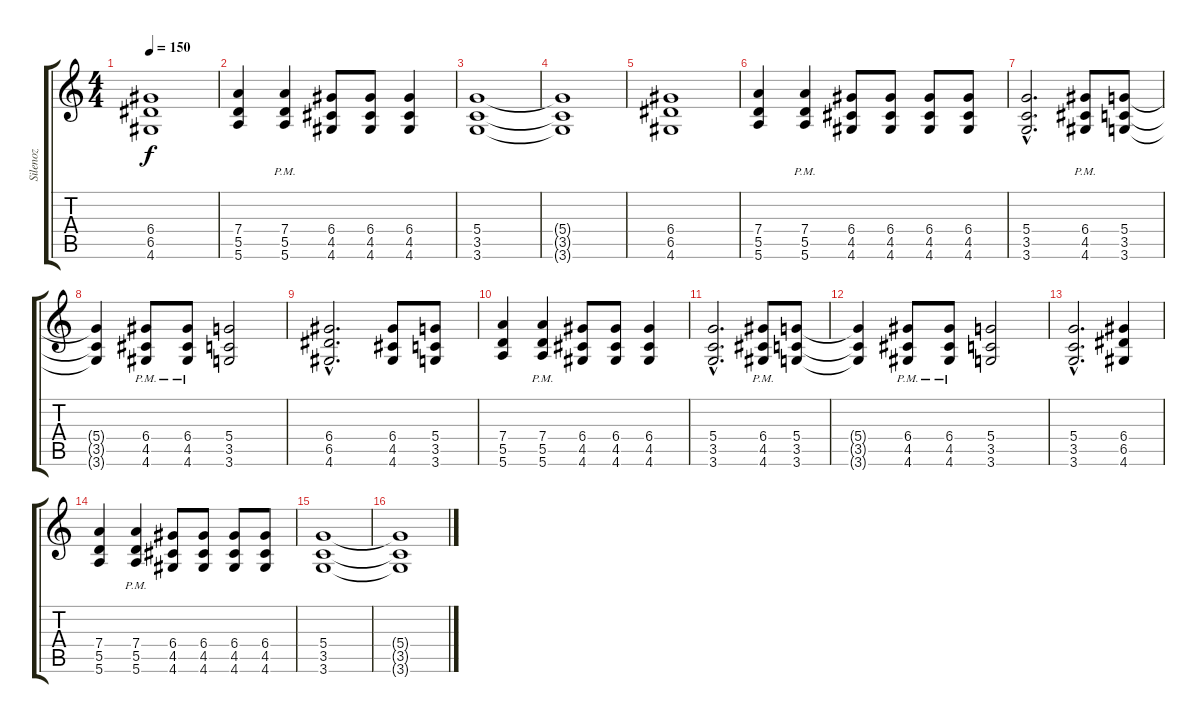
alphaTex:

\track ("Silenoz" "Silenoz") {instrument distortionguitar}
\staff {score tabs}
\tuning (E4 B3 G3 D3 A2 E2) {hide}
\ts (4 4)
\tempo 150
\clef g2
\ks c
(6.4 6.5 4.6).1{dy f} |
(7.4 5.5 5.6).4 (7.4{pm} 5.5{pm} 5.6{pm}).4 (6.4 4.5 4.6).8 (6.4 4.5 4.6).8 (6.4 4.5 4.6).4 |
(5.4 3.5 3.6).1 |
(5.4{t} 3.5{t} 3.6{t}).1 |
(6.4 6.5 4.6).1 |
(7.4 5.5 5.6).4 (7.4{pm} 5.5{pm} 5.6{pm}).4 (6.4 4.5 4.6).8 (6.4 4.5 4.6).8 (6.4 4.5 4.6).8 (6.4 4.5 4.6).8 |
(5.4{hac} 3.5{hac} 3.6{hac}).2{d} (6.4{pm} 4.5{pm} 4.6{pm}).8 (5.4 3.5 3.6).8 |
(5.4{t} 3.5{t} 3.6{t}).4 (6.4{pm} 4.5{pm} 4.6{pm}).8 (6.4{pm} 4.5{pm} 4.6{pm}).8 (5.4 3.5 3.6).2 |
(6.4{hac} 6.5{hac} 4.6{hac}).2{d} (6.4 4.5 4.6).8 (5.4 3.5 3.6).8 |
(7.4 5.5 5.6).4 (7.4{pm} 5.5{pm} 5.6{pm}).4 (6.4 4.5 4.6).8 (6.4 4.5 4.6).8 (6.4 4.5 4.6).4 |
(5.4{hac} 3.5{hac} 3.6{hac}).2{d} (6.4{pm} 4.5{pm} 4.6{pm}).8 (5.4 3.5 3.6).8 |
(5.4{t} 3.5{t} 3.6{t}).4 (6.4{pm} 4.5{pm} 4.6{pm}).8 (6.4{pm} 4.5{pm} 4.6{pm}).8 (5.4 3.5 3.6).2 |
(5.4{hac} 3.5{hac} 3.6{hac}).2{d} (6.4 6.5 4.6).4 |
(7.4 5.5 5.6).4 (7.4{pm} 5.5{pm} 5.6{pm}).4 (6.4 4.5 4.6).8 (6.4 4.5 4.6).8 (6.4 4.5 4.6).8 (6.4 4.5 4.6).8 |
(5.4 3.5 3.6).1 |
(5.4{t} 3.5{t} 3.6{t}).1
